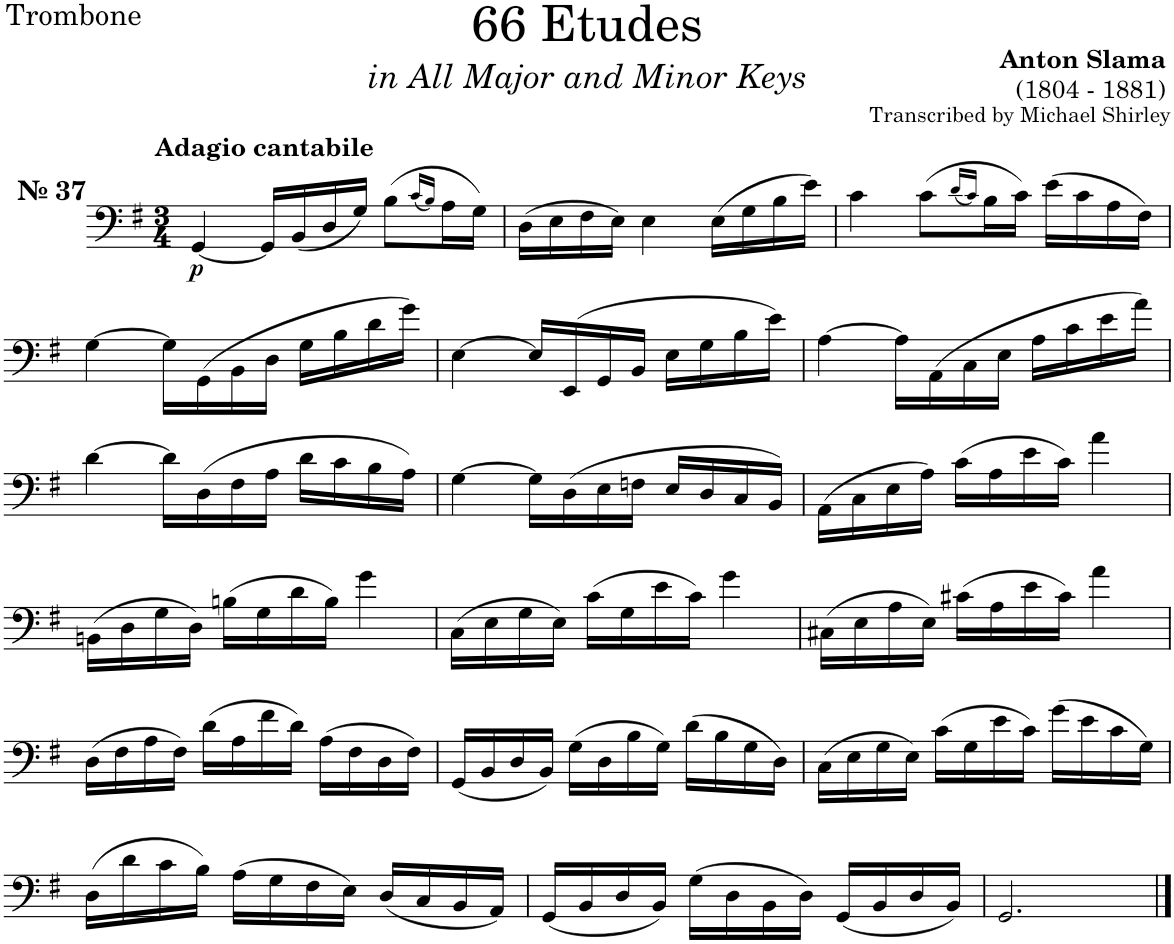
**kern	**dynam
*part1	*part1
*staff1	*staff1
*I"Trombone	*
*I'Tbn.	*
*clefF4	*
*k[f#]	*
*M3/4	*
=1	=1
!LO:TX:a:B:t=№ 37	!
!LO:TX:a:B:t=Adagio cantabile	!
!	!LO:DY:b
[<4GG/	p
16GG/LL]	.
(16BB/	.
16D/	.
16G/JJ)	.
(>8B\L	.
(16qc/LL	.
16qB/JJ)	.
16A\L	.
16G\JJ)	.
=2	=2
(>16D\LL	.
16E\	.
16F#\	.
16E\JJ)	.
4E\	.
(>16E\LL	.
16G\	.
16B\	.
16e\JJ)	.
=3	=3
4c\	.
(8c\L	.
(16qd/LL	.
16qc/JJ)	.
16B\L	.
16c\JJ)	.
(>16e\LL	.
16c\	.
16A\	.
16F#\JJ)	.
!!LO:LB:g=z
=4	=4
[>4G\	.
16G\LL]	.
(>16GG\	.
16BB\	.
16D\JJ	.
16G\LL	.
16B\	.
16d\	.
16g\JJ)	.
=5	=5
[>4E\	.
16E/LL]	.
(>16EE/	.
16GG/	.
16BB/JJ	.
16E\LL	.
16G\	.
16B\	.
16e\JJ)	.
=6	=6
[>4A\	.
16A\LL]	.
(>16AA\	.
16C\	.
16E\JJ	.
16A\LL	.
16c\	.
16e\	.
16a\JJ)	.
!!LO:LB:g=z
=7	=7
[>4d\	.
16d\LL]	.
(>16D\	.
16F#\	.
16A\JJ	.
16d\LL	.
16c\	.
16B\	.
16A\JJ)	.
=8	=8
[>4G\	.
16G\LL]	.
(>16D\	.
16E\	.
16Fn\JJ	.
16E/LL	.
16D/	.
16C/	.
16BB/JJ)	.
=9	=9
(>16AA\LL	.
16C\	.
16E\	.
16A\JJ)	.
(>16c\LL	.
16A\	.
16e\	.
16c\JJ)	.
4a\	.
!!LO:LB:g=z
=10	=10
(>16BBn\LL	.
16D\	.
16G\	.
16D\JJ)	.
(>16Bn\LL	.
16G\	.
16d\	.
16B\JJ)	.
4g\	.
=11	=11
(>16C\LL	.
16E\	.
16G\	.
16E\JJ)	.
(>16c\LL	.
16G\	.
16e\	.
16c\JJ)	.
4g\	.
=12	=12
(>16C#X\LL	.
16E\	.
16A\	.
16E\JJ)	.
(>16c#X\LL	.
16A\	.
16e\	.
16c#\JJ)	.
4a\	.
!!LO:LB:g=z
=13	=13
(>16D\LL	.
16F#\	.
16A\	.
16F#\JJ)	.
(>16d\LL	.
16A\	.
16f#\	.
16d\JJ)	.
(>16A\LL	.
16F#\	.
16D\	.
16F#\JJ)	.
=14	=14
(<16GG/LL	.
16BB/	.
16D/	.
16BB/JJ)	.
(>16G\LL	.
16D\	.
16B\	.
16G\JJ)	.
(>16d\LL	.
16B\	.
16G\	.
16D\JJ)	.
=15	=15
(>16C\LL	.
16E\	.
16G\	.
16E\JJ)	.
(>16c\LL	.
16G\	.
16e\	.
16c\JJ)	.
(>16g\LL	.
16e\	.
16c\	.
16G\JJ)	.
!!LO:LB:g=z
=16	=16
(16D\LL	.
16d\	.
16c\	.
16B\JJ)	.
(16A\LL	.
16G\	.
16F#\	.
16E\JJ)	.
(16D/LL	.
16C/	.
16BB/	.
16AA/JJ)	.
=17	=17
(16GG/LL	.
16BB/	.
16D/	.
16BB/JJ)	.
(16G\LL	.
16D\	.
16BB\	.
16D\JJ)	.
(16GG/LL	.
16BB/	.
16D/	.
16BB/JJ)	.
=18	=18
2.GG/	.
==	==
*-	*-
